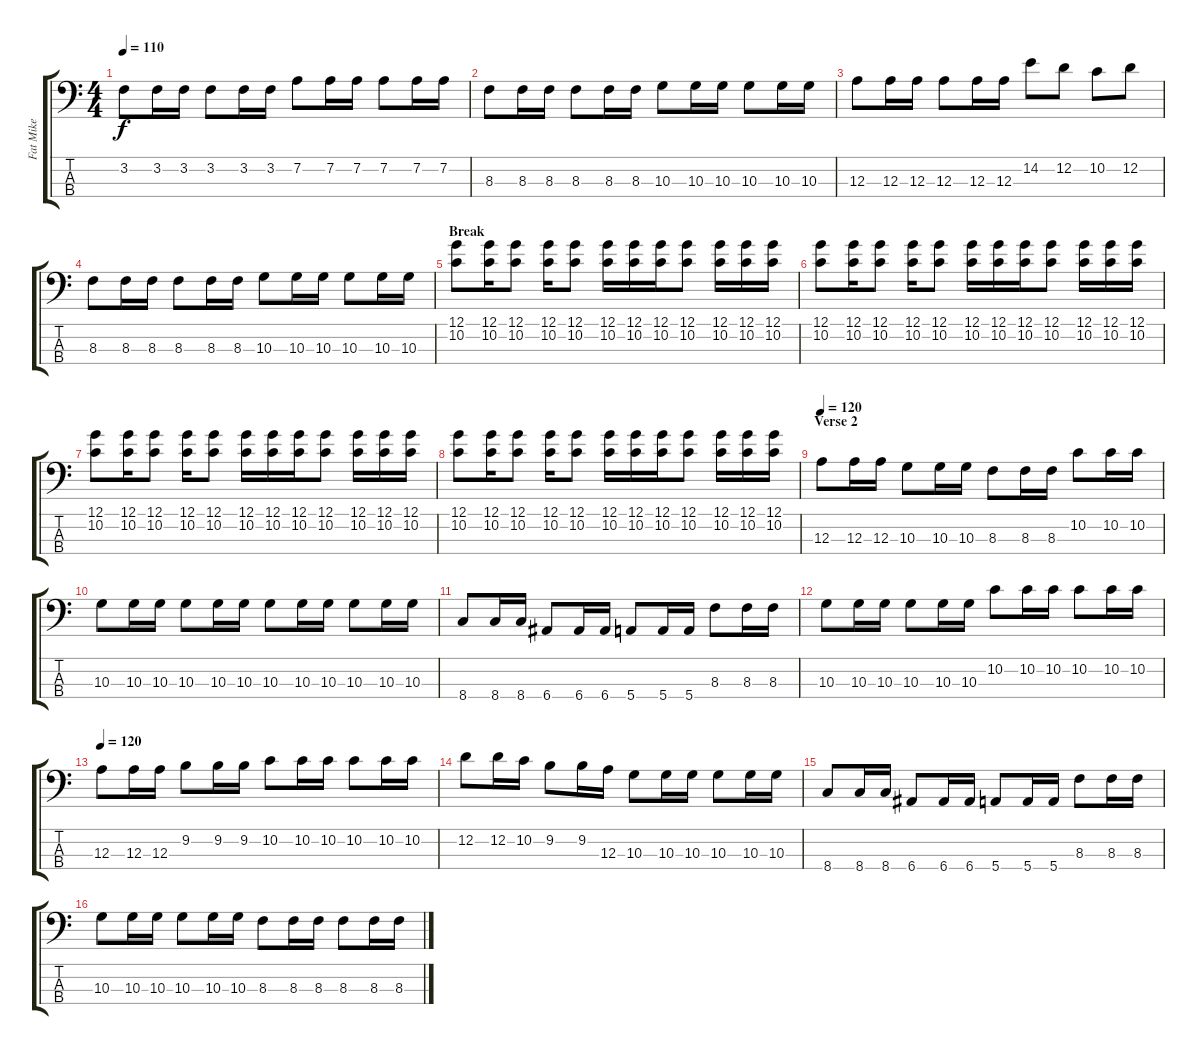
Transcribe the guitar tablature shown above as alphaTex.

\track ("Fat Mike" "Fat Mike") {instrument electricbasspick}
\staff {score tabs}
\tuning (G2 D2 A1 E1) {hide}
\ts (4 4)
\tempo 110
\clef f4
\ks c
3.2.8{dy f} 3.2.16 3.2.16 3.2.8 3.2.16 3.2.16 7.2.8 7.2.16 7.2.16 7.2.8 7.2.16 7.2.16 |
8.3.8 8.3.16 8.3.16 8.3.8 8.3.16 8.3.16 10.3.8 10.3.16 10.3.16 10.3.8 10.3.16 10.3.16 |
12.3.8 12.3.16 12.3.16 12.3.8 12.3.16 12.3.16 14.2.8 12.2.8 10.2.8 12.2.8 |
8.3.8 8.3.16 8.3.16 8.3.8 8.3.16 8.3.16 10.3.8 10.3.16 10.3.16 10.3.8 10.3.16 10.3.16 |
\section ("" "Break")
(12.1 10.2).8 (12.1 10.2).16 (12.1 10.2).8 (12.1 10.2).16 (12.1 10.2).8 (12.1 10.2).16 (12.1 10.2).16 (12.1 10.2).16 (12.1 10.2).8 (12.1 10.2).16 (12.1 10.2).16 (12.1 10.2).16 |
(12.1 10.2).8 (12.1 10.2).16 (12.1 10.2).8 (12.1 10.2).16 (12.1 10.2).8 (12.1 10.2).16 (12.1 10.2).16 (12.1 10.2).16 (12.1 10.2).8 (12.1 10.2).16 (12.1 10.2).16 (12.1 10.2).16 |
(12.1 10.2).8 (12.1 10.2).16 (12.1 10.2).8 (12.1 10.2).16 (12.1 10.2).8 (12.1 10.2).16 (12.1 10.2).16 (12.1 10.2).16 (12.1 10.2).8 (12.1 10.2).16 (12.1 10.2).16 (12.1 10.2).16 |
(12.1 10.2).8 (12.1 10.2).16 (12.1 10.2).8 (12.1 10.2).16 (12.1 10.2).8 (12.1 10.2).16 (12.1 10.2).16 (12.1 10.2).16 (12.1 10.2).8 (12.1 10.2).16 (12.1 10.2).16 (12.1 10.2).16 |
\section ("" "Verse 2")
\tempo 120
12.3.8 12.3.16 12.3.16 10.3.8 10.3.16 10.3.16 8.3.8 8.3.16 8.3.16 10.2.8 10.2.16 10.2.16 |
10.3.8 10.3.16 10.3.16 10.3.8 10.3.16 10.3.16 10.3.8 10.3.16 10.3.16 10.3.8 10.3.16 10.3.16 |
8.4.8 8.4.16 8.4.16 6.4.8 6.4.16 6.4.16 5.4.8 5.4.16 5.4.16 8.3.8 8.3.16 8.3.16 |
10.3.8 10.3.16 10.3.16 10.3.8 10.3.16 10.3.16 10.2.8 10.2.16 10.2.16 10.2.8 10.2.16 10.2.16 |
\tempo 120
12.3.8 12.3.16 12.3.16 9.2.8 9.2.16 9.2.16 10.2.8 10.2.16 10.2.16 10.2.8 10.2.16 10.2.16 |
12.2.8 12.2.16 10.2.16 9.2.8 9.2.16 12.3.16 10.3.8 10.3.16 10.3.16 10.3.8 10.3.16 10.3.16 |
8.4.8 8.4.16 8.4.16 6.4.8 6.4.16 6.4.16 5.4.8 5.4.16 5.4.16 8.3.8 8.3.16 8.3.16 |
10.3.8 10.3.16 10.3.16 10.3.8 10.3.16 10.3.16 8.3.8 8.3.16 8.3.16 8.3.8 8.3.16 8.3.16
